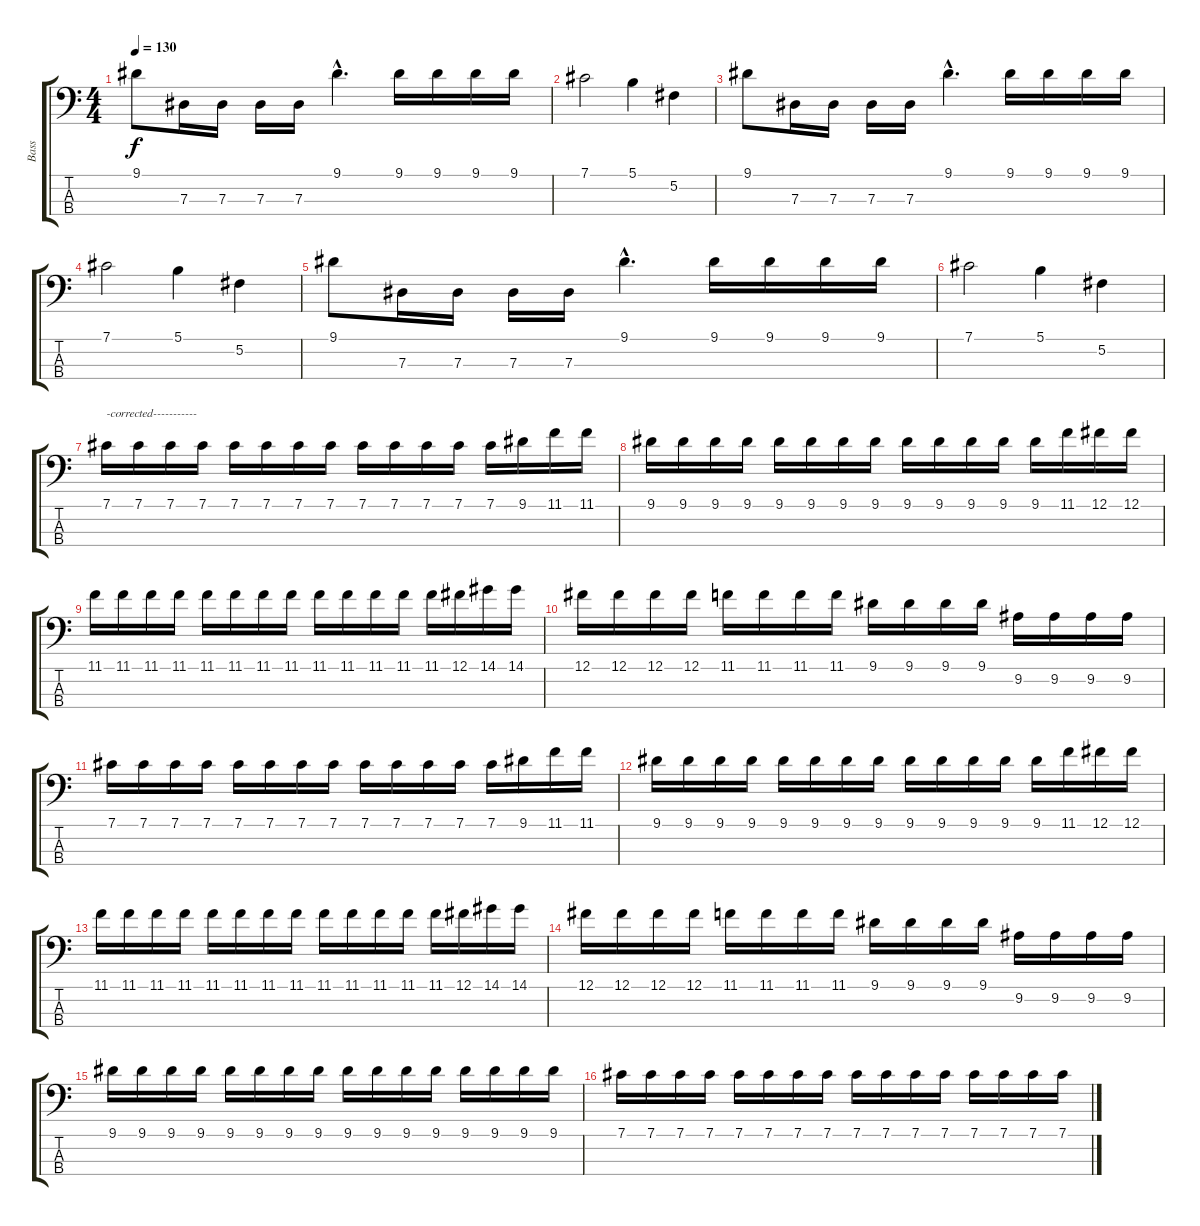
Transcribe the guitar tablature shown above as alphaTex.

\track ("Bass" "Bass") {instrument electricbasspick}
\staff {score tabs}
\tuning (Gb2 Db2 Ab1 Eb1) {hide}
\ts (4 4)
\tempo 130
\clef f4
\ks c
9.1.8{dy f} 7.3.16 7.3.16 7.3.16 7.3.16 9.1{hac}.4{d} 9.1.16 9.1.16 9.1.16 9.1.16 |
7.1.2 5.1.4 5.2.4 |
9.1.8 7.3.16 7.3.16 7.3.16 7.3.16 9.1{hac}.4{d} 9.1.16 9.1.16 9.1.16 9.1.16 |
7.1.2 5.1.4 5.2.4 |
9.1.8 7.3.16 7.3.16 7.3.16 7.3.16 9.1{hac}.4{d} 9.1.16 9.1.16 9.1.16 9.1.16 |
7.1.2 5.1.4 5.2.4 |
7.1.16{txt "-corrected-----------"} 7.1.16 7.1.16 7.1.16 7.1.16 7.1.16 7.1.16 7.1.16 7.1.16 7.1.16 7.1.16 7.1.16 7.1.16 9.1.16 11.1.16 11.1.16 |
9.1.16 9.1.16 9.1.16 9.1.16 9.1.16 9.1.16 9.1.16 9.1.16 9.1.16 9.1.16 9.1.16 9.1.16 9.1.16 11.1.16 12.1.16 12.1.16 |
11.1.16 11.1.16 11.1.16 11.1.16 11.1.16 11.1.16 11.1.16 11.1.16 11.1.16 11.1.16 11.1.16 11.1.16 11.1.16 12.1.16 14.1.16 14.1.16 |
12.1.16 12.1.16 12.1.16 12.1.16 11.1.16 11.1.16 11.1.16 11.1.16 9.1.16 9.1.16 9.1.16 9.1.16 9.2.16 9.2.16 9.2.16 9.2.16 |
7.1.16 7.1.16 7.1.16 7.1.16 7.1.16 7.1.16 7.1.16 7.1.16 7.1.16 7.1.16 7.1.16 7.1.16 7.1.16 9.1.16 11.1.16 11.1.16 |
9.1.16 9.1.16 9.1.16 9.1.16 9.1.16 9.1.16 9.1.16 9.1.16 9.1.16 9.1.16 9.1.16 9.1.16 9.1.16 11.1.16 12.1.16 12.1.16 |
11.1.16 11.1.16 11.1.16 11.1.16 11.1.16 11.1.16 11.1.16 11.1.16 11.1.16 11.1.16 11.1.16 11.1.16 11.1.16 12.1.16 14.1.16 14.1.16 |
12.1.16 12.1.16 12.1.16 12.1.16 11.1.16 11.1.16 11.1.16 11.1.16 9.1.16 9.1.16 9.1.16 9.1.16 9.2.16 9.2.16 9.2.16 9.2.16 |
9.1.16 9.1.16 9.1.16 9.1.16 9.1.16 9.1.16 9.1.16 9.1.16 9.1.16 9.1.16 9.1.16 9.1.16 9.1.16 9.1.16 9.1.16 9.1.16 |
7.1.16 7.1.16 7.1.16 7.1.16 7.1.16 7.1.16 7.1.16 7.1.16 7.1.16 7.1.16 7.1.16 7.1.16 7.1.16 7.1.16 7.1.16 7.1.16
